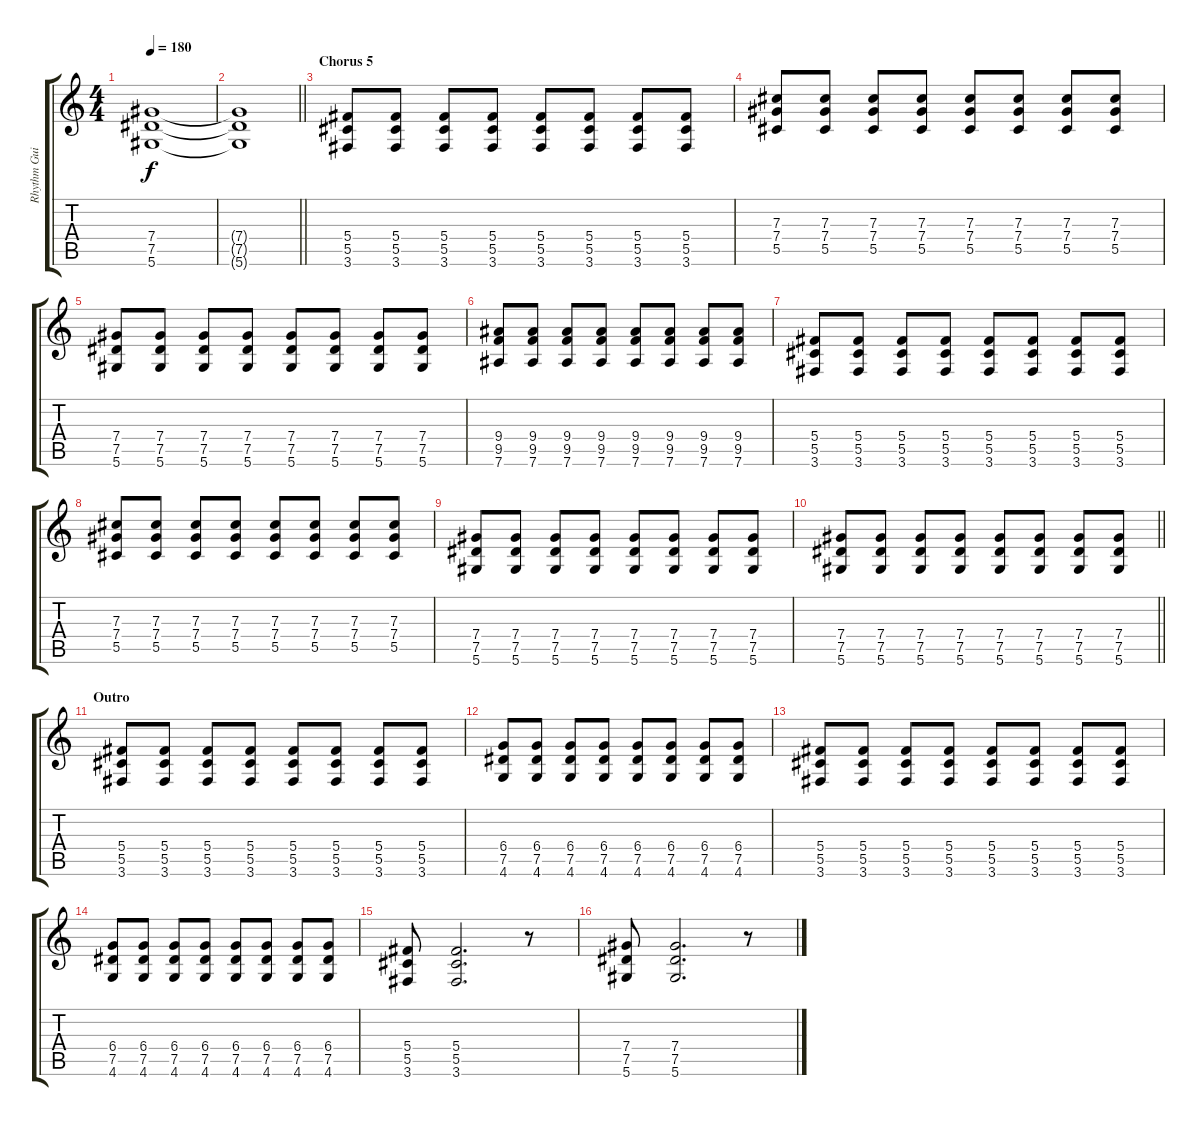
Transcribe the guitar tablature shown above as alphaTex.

\track ("Rhythm Guitar" "Rhythm Gui") {instrument distortionguitar}
\staff {score tabs}
\tuning (Eb4 Bb3 Gb3 Db3 Ab2 Eb2) {hide}
\ts (4 4)
\tempo 180
\clef g2
\ks c
(7.4 7.5 5.6).1{dy f} |
\barLineRight lightlight
(7.4{t} 7.5{t} 5.6{t}).1 |
\section ("" "Chorus 5")
(5.4 5.5 3.6).8 (5.4 5.5 3.6).8 (5.4 5.5 3.6).8 (5.4 5.5 3.6).8 (5.4 5.5 3.6).8 (5.4 5.5 3.6).8 (5.4 5.5 3.6).8 (5.4 5.5 3.6).8 |
(7.3 7.4 5.5).8 (7.3 7.4 5.5).8 (7.3 7.4 5.5).8 (7.3 7.4 5.5).8 (7.3 7.4 5.5).8 (7.3 7.4 5.5).8 (7.3 7.4 5.5).8 (7.3 7.4 5.5).8 |
(7.4 7.5 5.6).8 (7.4 7.5 5.6).8 (7.4 7.5 5.6).8 (7.4 7.5 5.6).8 (7.4 7.5 5.6).8 (7.4 7.5 5.6).8 (7.4 7.5 5.6).8 (7.4 7.5 5.6).8 |
(9.4 9.5 7.6).8 (9.4 9.5 7.6).8 (9.4 9.5 7.6).8 (9.4 9.5 7.6).8 (9.4 9.5 7.6).8 (9.4 9.5 7.6).8 (9.4 9.5 7.6).8 (9.4 9.5 7.6).8 |
(5.4 5.5 3.6).8 (5.4 5.5 3.6).8 (5.4 5.5 3.6).8 (5.4 5.5 3.6).8 (5.4 5.5 3.6).8 (5.4 5.5 3.6).8 (5.4 5.5 3.6).8 (5.4 5.5 3.6).8 |
(7.3 7.4 5.5).8 (7.3 7.4 5.5).8 (7.3 7.4 5.5).8 (7.3 7.4 5.5).8 (7.3 7.4 5.5).8 (7.3 7.4 5.5).8 (7.3 7.4 5.5).8 (7.3 7.4 5.5).8 |
(7.4 7.5 5.6).8 (7.4 7.5 5.6).8 (7.4 7.5 5.6).8 (7.4 7.5 5.6).8 (7.4 7.5 5.6).8 (7.4 7.5 5.6).8 (7.4 7.5 5.6).8 (7.4 7.5 5.6).8 |
\barLineRight lightlight
(7.4 7.5 5.6).8 (7.4 7.5 5.6).8 (7.4 7.5 5.6).8 (7.4 7.5 5.6).8 (7.4 7.5 5.6).8 (7.4 7.5 5.6).8 (7.4 7.5 5.6).8 (7.4 7.5 5.6).8 |
\section ("" "Outro")
(5.4 5.5 3.6).8 (5.4 5.5 3.6).8 (5.4 5.5 3.6).8 (5.4 5.5 3.6).8 (5.4 5.5 3.6).8 (5.4 5.5 3.6).8 (5.4 5.5 3.6).8 (5.4 5.5 3.6).8 |
(6.4 7.5 4.6).8 (6.4 7.5 4.6).8 (6.4 7.5 4.6).8 (6.4 7.5 4.6).8 (6.4 7.5 4.6).8 (6.4 7.5 4.6).8 (6.4 7.5 4.6).8 (6.4 7.5 4.6).8 |
(5.4 5.5 3.6).8 (5.4 5.5 3.6).8 (5.4 5.5 3.6).8 (5.4 5.5 3.6).8 (5.4 5.5 3.6).8 (5.4 5.5 3.6).8 (5.4 5.5 3.6).8 (5.4 5.5 3.6).8 |
(6.4 7.5 4.6).8 (6.4 7.5 4.6).8 (6.4 7.5 4.6).8 (6.4 7.5 4.6).8 (6.4 7.5 4.6).8 (6.4 7.5 4.6).8 (6.4 7.5 4.6).8 (6.4 7.5 4.6).8 |
(5.4 5.5 3.6).8 (5.4 5.5 3.6).2{d} r.8 |
(7.4 7.5 5.6).8 (7.4 7.5 5.6).2{d} r.8
